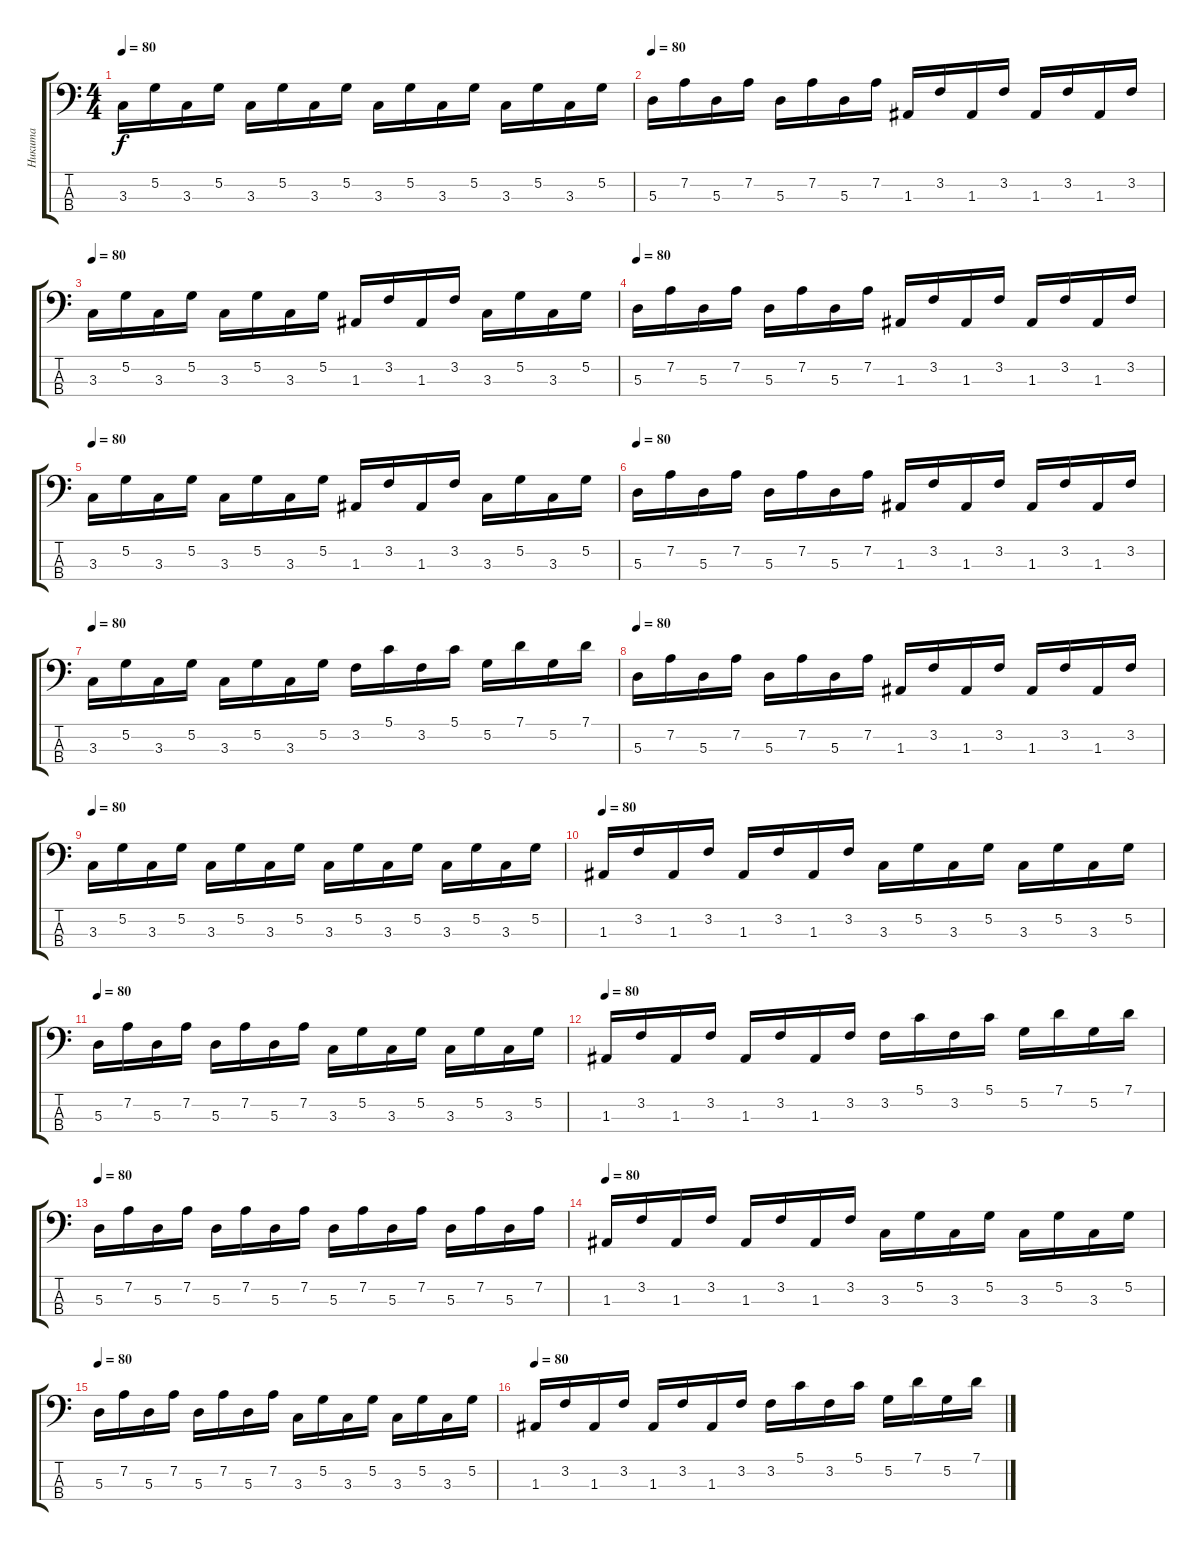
\track ("Никита" "Никита") {instrument electricbassfinger}
\staff {score tabs}
\tuning (G2 D2 A1 E1) {hide}
\ts (4 4)
\tempo 80
\clef f4
\ks c
3.3.16{dy f} 5.2.16 3.3.16 5.2.16 3.3.16 5.2.16 3.3.16 5.2.16 3.3.16 5.2.16 3.3.16 5.2.16 3.3.16 5.2.16 3.3.16 5.2.16 |
\tempo 80
5.3.16 7.2.16 5.3.16 7.2.16 5.3.16 7.2.16 5.3.16 7.2.16 1.3.16 3.2.16 1.3.16 3.2.16 1.3.16 3.2.16 1.3.16 3.2.16 |
\tempo 80
3.3.16 5.2.16 3.3.16 5.2.16 3.3.16 5.2.16 3.3.16 5.2.16 1.3.16 3.2.16 1.3.16 3.2.16 3.3.16 5.2.16 3.3.16 5.2.16 |
\tempo 80
5.3.16 7.2.16 5.3.16 7.2.16 5.3.16 7.2.16 5.3.16 7.2.16 1.3.16 3.2.16 1.3.16 3.2.16 1.3.16 3.2.16 1.3.16 3.2.16 |
\tempo 80
3.3.16 5.2.16 3.3.16 5.2.16 3.3.16 5.2.16 3.3.16 5.2.16 1.3.16 3.2.16 1.3.16 3.2.16 3.3.16 5.2.16 3.3.16 5.2.16 |
\tempo 80
5.3.16 7.2.16 5.3.16 7.2.16 5.3.16 7.2.16 5.3.16 7.2.16 1.3.16 3.2.16 1.3.16 3.2.16 1.3.16 3.2.16 1.3.16 3.2.16 |
\tempo 80
3.3.16 5.2.16 3.3.16 5.2.16 3.3.16 5.2.16 3.3.16 5.2.16 3.2.16 5.1.16 3.2.16 5.1.16 5.2.16 7.1.16 5.2.16 7.1.16 |
\tempo 80
5.3.16 7.2.16 5.3.16 7.2.16 5.3.16 7.2.16 5.3.16 7.2.16 1.3.16 3.2.16 1.3.16 3.2.16 1.3.16 3.2.16 1.3.16 3.2.16 |
\tempo 80
3.3.16 5.2.16 3.3.16 5.2.16 3.3.16 5.2.16 3.3.16 5.2.16 3.3.16 5.2.16 3.3.16 5.2.16 3.3.16 5.2.16 3.3.16 5.2.16 |
\tempo 80
1.3.16 3.2.16 1.3.16 3.2.16 1.3.16 3.2.16 1.3.16 3.2.16 3.3.16 5.2.16 3.3.16 5.2.16 3.3.16 5.2.16 3.3.16 5.2.16 |
\tempo 80
5.3.16 7.2.16 5.3.16 7.2.16 5.3.16 7.2.16 5.3.16 7.2.16 3.3.16 5.2.16 3.3.16 5.2.16 3.3.16 5.2.16 3.3.16 5.2.16 |
\tempo 80
1.3.16 3.2.16 1.3.16 3.2.16 1.3.16 3.2.16 1.3.16 3.2.16 3.2.16 5.1.16 3.2.16 5.1.16 5.2.16 7.1.16 5.2.16 7.1.16 |
\tempo 80
5.3.16 7.2.16 5.3.16 7.2.16 5.3.16 7.2.16 5.3.16 7.2.16 5.3.16 7.2.16 5.3.16 7.2.16 5.3.16 7.2.16 5.3.16 7.2.16 |
\tempo 80
1.3.16 3.2.16 1.3.16 3.2.16 1.3.16 3.2.16 1.3.16 3.2.16 3.3.16 5.2.16 3.3.16 5.2.16 3.3.16 5.2.16 3.3.16 5.2.16 |
\tempo 80
5.3.16 7.2.16 5.3.16 7.2.16 5.3.16 7.2.16 5.3.16 7.2.16 3.3.16 5.2.16 3.3.16 5.2.16 3.3.16 5.2.16 3.3.16 5.2.16 |
\tempo 80
1.3.16 3.2.16 1.3.16 3.2.16 1.3.16 3.2.16 1.3.16 3.2.16 3.2.16 5.1.16 3.2.16 5.1.16 5.2.16 7.1.16 5.2.16 7.1.16
